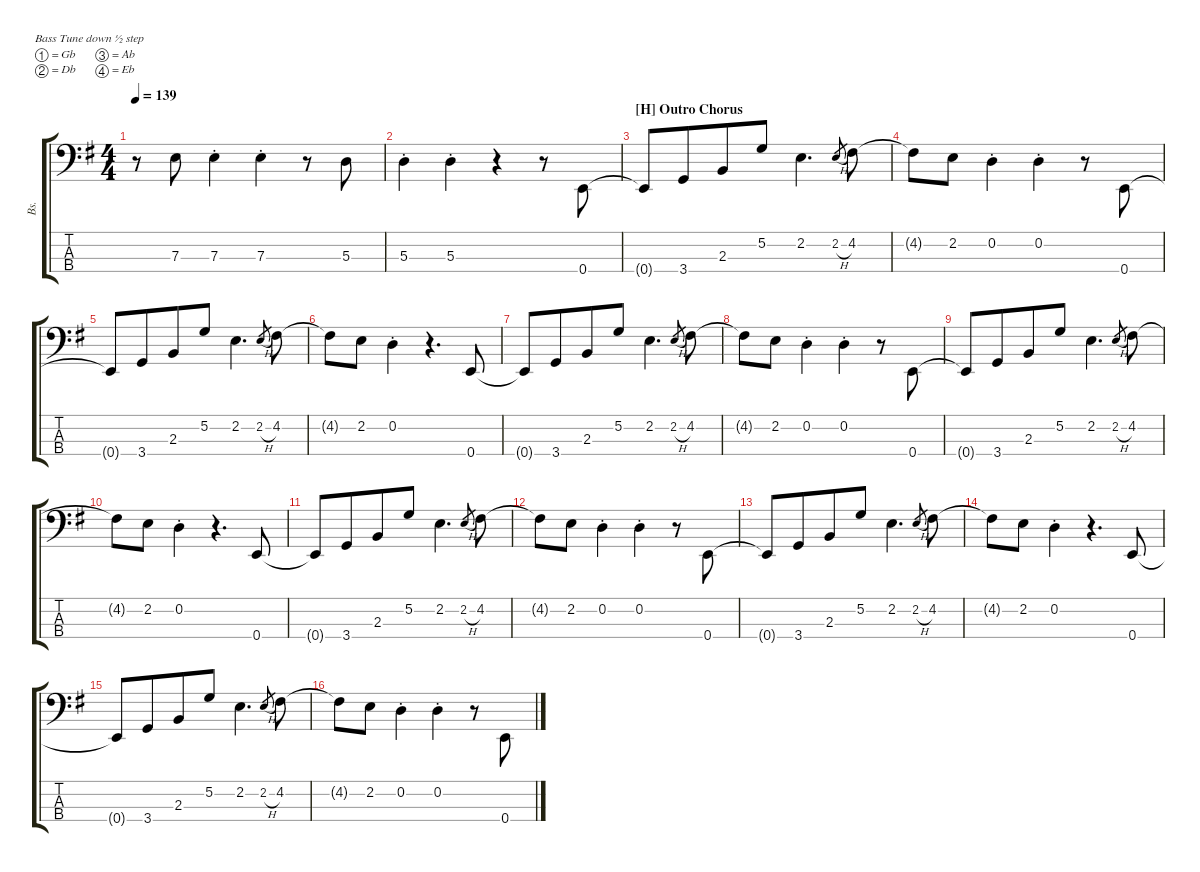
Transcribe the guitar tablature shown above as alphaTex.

\defaultSystemsLayout 4
\hideDynamics
\bracketExtendMode groupsimilarinstruments
\otherSystemsTrackNameOrientation horizontal
\track ("Electric Bass" "Bs.") {defaultSystemsLayout 8 multiBarRest instrument electricbassfinger}
\staff {score tabs}
\tuning (Gb2 Db2 Ab1 Eb1)
\displaytranspose 13
\ts (4 4)
\tempo 139
\clef f4
\ks g
r.8{dy mf beam Down} 7.3{acc forcenatural}.8{beam Down} 7.3{st acc forcenatural}.4{beam Down} 7.3{st acc forcenatural}.4{beam Down} r.8{beam Down} 5.3{acc forcenatural}.8{beam Down} |
5.3{st acc forcenatural}.4{beam Down} 5.3{st acc forcenatural}.4{beam Down} r.4{beam Down} r.8{beam Down} 0.4{acc forcenatural}.8{beam Up} |
\section ("H" "Outro Chorus")
0.4{t acc forcenatural}.8{beam Up beam merge} 3.4{acc forcenatural}.8{beam Up beam merge} 2.3{acc forcenatural}.8{beam Up} 5.2{acc forcenatural}.8{beam Up} 2.2{acc forcenatural}.4{d beam Down} 2.2{h acc forcenatural}.8{gr beam Up} 4.2{acc #}.8{beam Down} |
4.2{t acc #}.8{beam Down} 2.2{acc forcenatural}.8{beam Down} 0.2{st acc forcenatural}.4{beam Down} 0.2{st acc forcenatural}.4{beam Down} r.8{beam Down} 0.4{acc forcenatural}.8{beam Up} |
0.4{t acc forcenatural}.8{beam Up} 3.4{acc forcenatural}.8{beam Up beam merge} 2.3{acc forcenatural}.8{beam Up} 5.2{acc forcenatural}.8{beam Up} 2.2{acc forcenatural}.4{d beam Down} 2.2{h acc forcenatural}.8{gr beam Up} 4.2{acc #}.8{beam Down} |
4.2{t acc #}.8{beam Down} 2.2{acc forcenatural}.8{beam Down} 0.2{st acc forcenatural}.4{beam Down} r.4{d beam Down} 0.4{acc forcenatural}.8{beam Up} |
0.4{t acc forcenatural}.8{beam Up} 3.4{acc forcenatural}.8{beam Up beam merge} 2.3{acc forcenatural}.8{beam Up} 5.2{acc forcenatural}.8{beam Up} 2.2{acc forcenatural}.4{d beam Down} 2.2{h acc forcenatural}.8{gr beam Up} 4.2{acc #}.8{beam Down} |
4.2{t acc #}.8{beam Down} 2.2{acc forcenatural}.8{beam Down} 0.2{st acc forcenatural}.4{beam Down} 0.2{st acc forcenatural}.4{beam Down} r.8{beam Down} 0.4{acc forcenatural}.8{beam Up} |
0.4{t acc forcenatural}.8{beam Up} 3.4{acc forcenatural}.8{beam Up beam merge} 2.3{acc forcenatural}.8{beam Up} 5.2{acc forcenatural}.8{beam Up} 2.2{acc forcenatural}.4{d beam Down} 2.2{h acc forcenatural}.8{gr beam Up} 4.2{acc #}.8{beam Down} |
4.2{t acc #}.8{beam Down} 2.2{acc forcenatural}.8{beam Down} 0.2{st acc forcenatural}.4{beam Down} r.4{d beam Down} 0.4{acc forcenatural}.8{beam Up} |
0.4{t acc forcenatural}.8{beam Up beam merge} 3.4{acc forcenatural}.8{beam Up beam merge} 2.3{acc forcenatural}.8{beam Up} 5.2{acc forcenatural}.8{beam Up} 2.2{acc forcenatural}.4{d beam Down} 2.2{h acc forcenatural}.8{gr beam Up} 4.2{acc #}.8{beam Down} |
4.2{t acc #}.8{beam Down} 2.2{acc forcenatural}.8{beam Down} 0.2{st acc forcenatural}.4{beam Down} 0.2{st acc forcenatural}.4{beam Down} r.8{beam Down} 0.4{acc forcenatural}.8{beam Up} |
0.4{t acc forcenatural}.8{beam Up} 3.4{acc forcenatural}.8{beam Up beam merge} 2.3{acc forcenatural}.8{beam Up} 5.2{acc forcenatural}.8{beam Up} 2.2{acc forcenatural}.4{d beam Down} 2.2{h acc forcenatural}.8{gr beam Up} 4.2{acc #}.8{beam Down} |
4.2{t acc #}.8{beam Down} 2.2{acc forcenatural}.8{beam Down} 0.2{st acc forcenatural}.4{beam Down} r.4{d beam Down} 0.4{acc forcenatural}.8{beam Up} |
0.4{t acc forcenatural}.8{beam Up} 3.4{acc forcenatural}.8{beam Up beam merge} 2.3{acc forcenatural}.8{beam Up} 5.2{acc forcenatural}.8{beam Up} 2.2{acc forcenatural}.4{d beam Down} 2.2{h acc forcenatural}.8{gr beam Up} 4.2{acc #}.8{beam Down} |
4.2{t acc #}.8{beam Down} 2.2{acc forcenatural}.8{beam Down} 0.2{st acc forcenatural}.4{beam Down} 0.2{st acc forcenatural}.4{beam Down} r.8{beam Down} 0.4{acc forcenatural}.8{beam Up}
